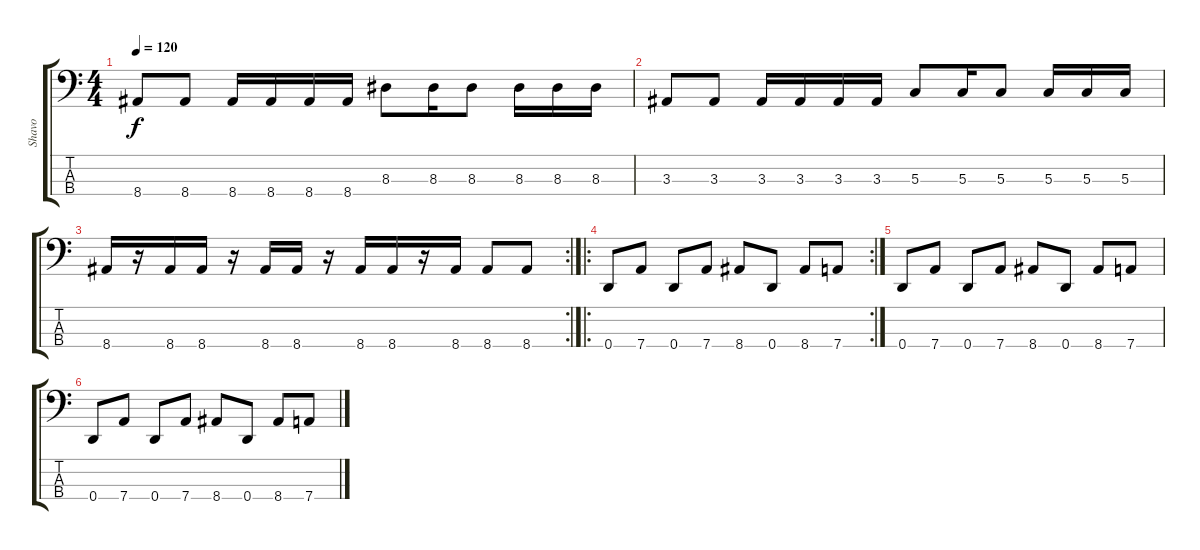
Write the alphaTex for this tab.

\track ("Shavo" "Shavo") {instrument electricbasspick}
\staff {score tabs}
\tuning (F2 C2 G1 D1) {hide}
\ts (4 4)
\tempo 120
\clef f4
\ks c
8.4.8{dy f} 8.4.8 8.4.16 8.4.16 8.4.16 8.4.16 8.3.8 8.3.16 8.3.8 8.3.16 8.3.16 8.3.16 |
3.3.8 3.3.8 3.3.16 3.3.16 3.3.16 3.3.16 5.3.8 5.3.16 5.3.8 5.3.16 5.3.16 5.3.16 |
\rc 2
8.4.16 r.16 8.4.16 8.4.16 r.16 8.4.16 8.4.16 r.16 8.4.16 8.4.16 r.16 8.4.16 8.4.8 8.4.8 |
\ro
\rc 2
0.4.8 7.4.8 0.4.8 7.4.8 8.4.8 0.4.8 8.4.8 7.4.8 |
0.4.8 7.4.8 0.4.8 7.4.8 8.4.8 0.4.8 8.4.8 7.4.8 |
0.4.8 7.4.8 0.4.8 7.4.8 8.4.8 0.4.8 8.4.8 7.4.8
